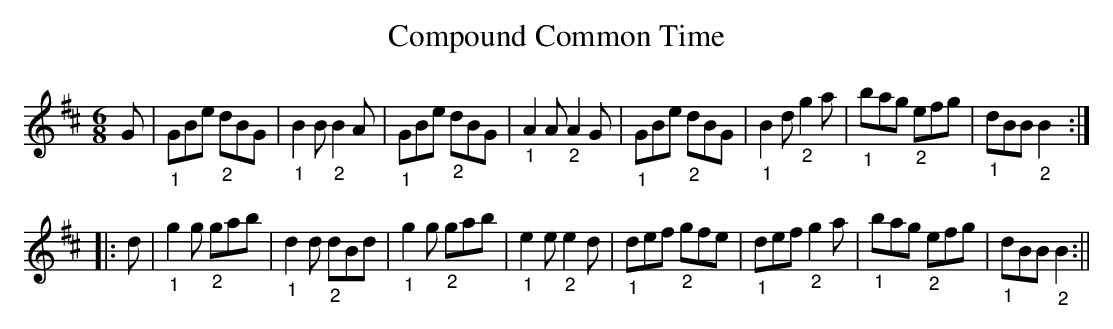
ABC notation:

X:1
T:Compound Common Time
M:6/8
L:1/8
K:Bm
G|"_1"GBe "_2"dBG|"_1"B2B "_2"B2A|"_1"GBe "_2"dBG|"_1"A2A "_2"A2G|"_1"GBe "_2"dBG|"_1"B2d "_2"g2a|"_1"bag "_2"efg|"_1"dBB "_2"B2::
d|"_1"g2g "_2"gab|"_1"d2d "_2"dBd|"_1"g2g "_2"gab|"_1"e2e "_2"e2d|"_1"def "_2"gfe|"_1"def "_2"g2a|"_1"bag "_2"efg|"_1"dBB "_2"B2:||
